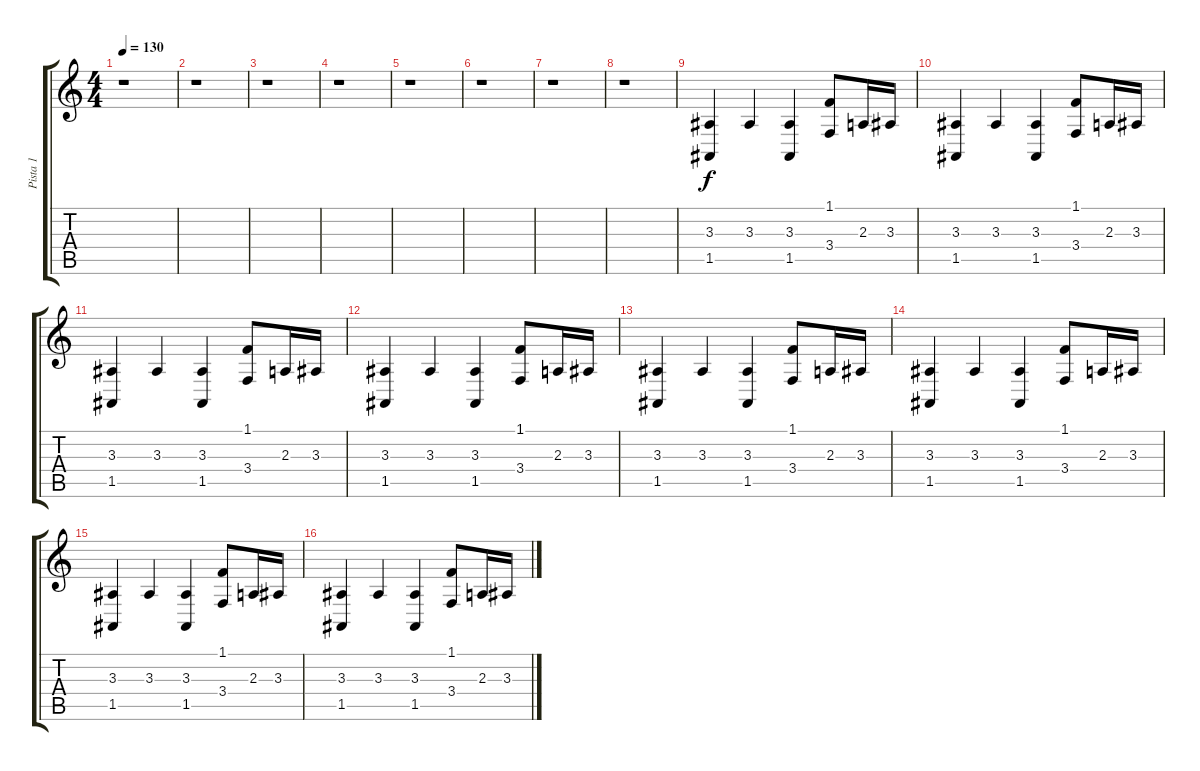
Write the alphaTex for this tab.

\track ("Pista 1" "Pista 1") {instrument flute}
\staff {score tabs}
\tuning (E4 B3 G3 D3 A2 E2) {hide}
\ts (4 4)
\tempo 130
\clef g2
\ks c
r.1{dy f} |
r.1 |
r.1 |
r.1 |
r.1 |
r.1 |
r.1 |
r.1 |
(3.3 1.5).4 3.3.4 (3.3 1.5).4 (1.1 3.4).8 2.3.16 3.3.16 |
(3.3 1.5).4 3.3.4 (3.3 1.5).4 (1.1 3.4).8 2.3.16 3.3.16 |
(3.3 1.5).4 3.3.4 (3.3 1.5).4 (1.1 3.4).8 2.3.16 3.3.16 |
(3.3 1.5).4 3.3.4 (3.3 1.5).4 (1.1 3.4).8 2.3.16 3.3.16 |
(3.3 1.5).4 3.3.4 (3.3 1.5).4 (1.1 3.4).8 2.3.16 3.3.16 |
(3.3 1.5).4 3.3.4 (3.3 1.5).4 (1.1 3.4).8 2.3.16 3.3.16 |
(3.3 1.5).4 3.3.4 (3.3 1.5).4 (1.1 3.4).8 2.3.16 3.3.16 |
(3.3 1.5).4 3.3.4 (3.3 1.5).4 (1.1 3.4).8 2.3.16 3.3.16
